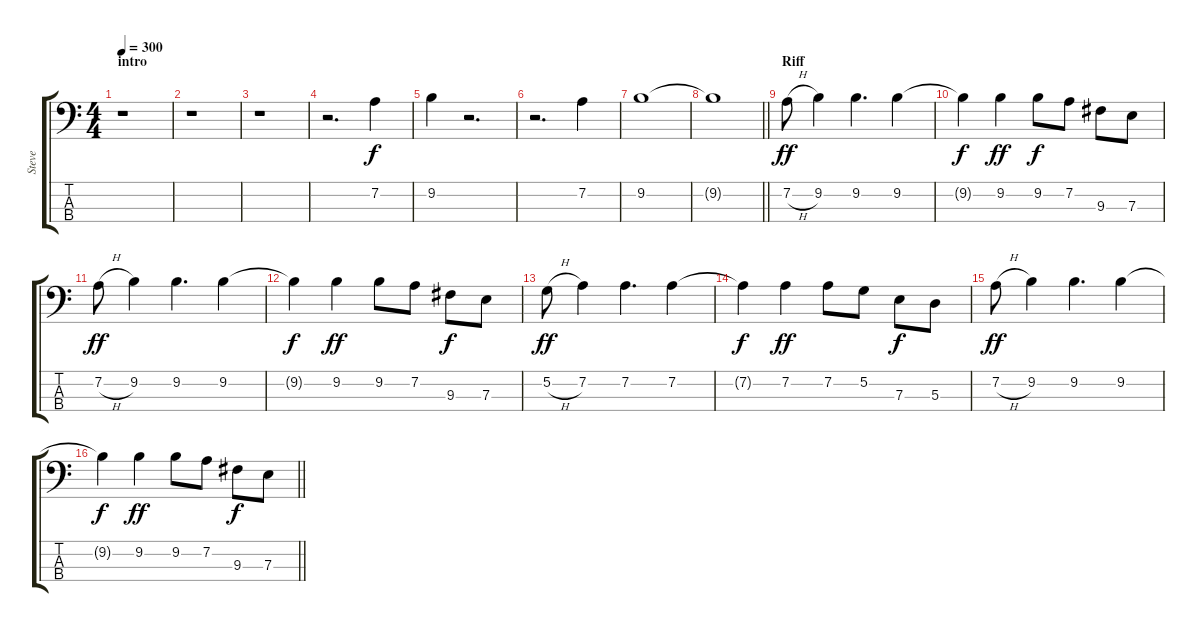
\track ("Steve" "Steve") {instrument electricbassfinger}
\staff {score tabs}
\tuning (G2 D2 A1 E1) {hide}
\ts (4 4)
\section ("" "intro")
\tempo 300
\clef f4
\ks c
r.1{dy f instrument electricbassfinger} |
r.1 |
r.1 |
r.2{d} 7.2.4 |
9.2.4 r.2{d} |
r.2{d} 7.2.4 |
9.2.1 |
\barLineRight lightlight
9.2{t}.1 |
\section ("" "Riff")
7.2{h}.8{dy ff} 9.2.4 9.2.4{d} 9.2.4 |
9.2{t}.4{dy f} 9.2.4{dy ff} 9.2.8{dy f} 7.2.8 9.3.8 7.3.8 |
7.2{h}.8{dy ff} 9.2.4 9.2.4{d} 9.2.4 |
9.2{t}.4{dy f} 9.2.4{dy ff} 9.2.8 7.2.8 9.3.8{dy f} 7.3.8 |
5.2{h}.8{dy ff} 7.2.4 7.2.4{d} 7.2.4 |
7.2{t}.4{dy f} 7.2.4{dy ff} 7.2.8 5.2.8 7.3.8{dy f} 5.3.8 |
7.2{h}.8{dy ff} 9.2.4 9.2.4{d} 9.2.4 |
\barLineRight lightlight
9.2{t}.4{dy f} 9.2.4{dy ff} 9.2.8 7.2.8 9.3.8{dy f} 7.3.8
